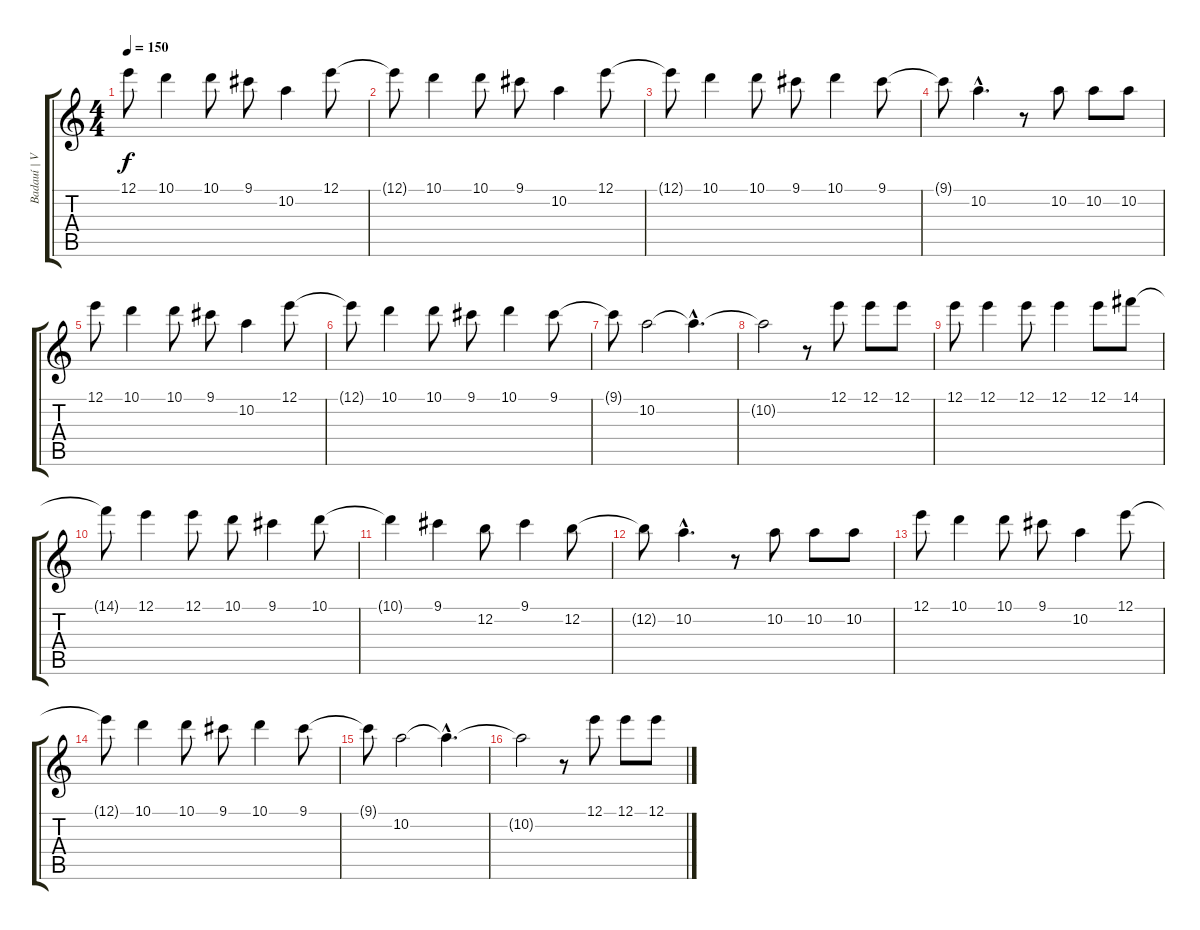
\track ("Badauí | Vocal" "Badauí | V") {instrument overdrivenguitar}
\staff {score tabs}
\tuning (E4 B3 G3 D3 A2 E2) {hide}
\ts (4 4)
\tempo 150
\clef g2
\ks c
12.1.8{dy f} 10.1.4 10.1.8 9.1.8 10.2.4 12.1.8 |
12.1{t}.8 10.1.4 10.1.8 9.1.8 10.2.4 12.1.8 |
12.1{t}.8 10.1.4 10.1.8 9.1.8 10.1.4 9.1.8 |
9.1{t}.8 10.2{hac}.4{d} r.8 10.2.8 10.2.8 10.2.8 |
12.1.8 10.1.4 10.1.8 9.1.8 10.2.4 12.1.8 |
12.1{t}.8 10.1.4 10.1.8 9.1.8 10.1.4 9.1.8 |
9.1{t}.8 10.2.2 10.2{hac t}.4{d} |
10.2{t}.2 r.8 12.1.8 12.1.8 12.1.8 |
12.1.8 12.1.4 12.1.8 12.1.4 12.1.8 14.1.8 |
14.1{t}.8 12.1.4 12.1.8 10.1.8 9.1.4 10.1.8 |
10.1{t}.4 9.1.4 12.2.8 9.1.4 12.2.8 |
12.2{t}.8 10.2{hac}.4{d} r.8 10.2.8 10.2.8 10.2.8 |
12.1.8 10.1.4 10.1.8 9.1.8 10.2.4 12.1.8 |
12.1{t}.8 10.1.4 10.1.8 9.1.8 10.1.4 9.1.8 |
9.1{t}.8 10.2.2 10.2{hac t}.4{d} |
10.2{t}.2 r.8 12.1.8 12.1.8 12.1.8
